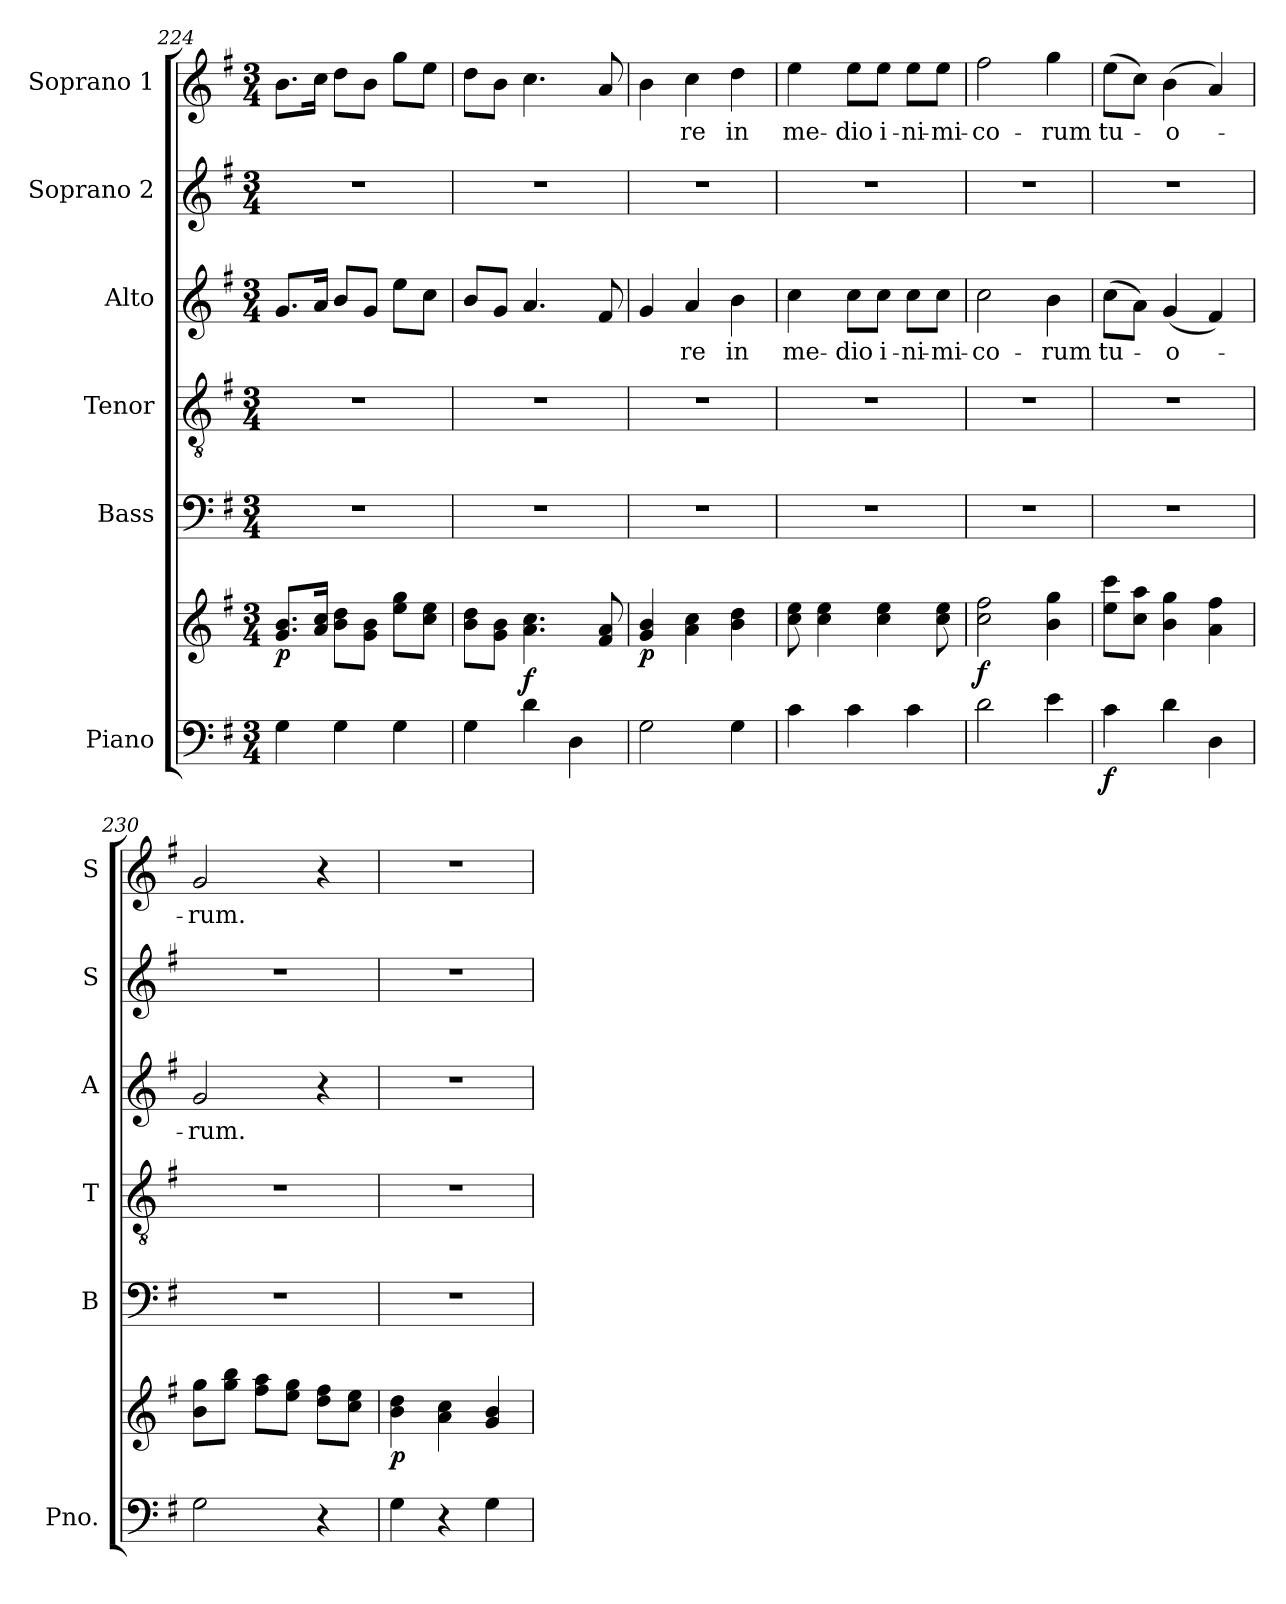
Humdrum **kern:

**kern	**kern	**dynam	**kern	**kern	**kern	**text	**kern	**kern	**text
*part6	*part6	*part6	*part5	*part4	*part3	*part3	*part2	*part1	*part1
*staff7	*staff6	*staff6/7	*staff5	*staff4	*staff3	*staff3	*staff2	*staff1	*staff1
*I"Piano	*	*	*I"Bass	*I"Tenor	*I"Alto	*	*I"Soprano 2	*I"Soprano 1	*
*I'Pno.	*	*	*I'B	*I'T	*I'A	*	*I'S	*I'S	*
*clefF4	*clefG2	*	*clefF4	*clefGv2	*clefG2	*	*clefG2	*clefG2	*
*k[f#]	*k[f#]	*	*k[f#]	*k[f#]	*k[f#]	*	*k[f#]	*k[f#]	*
*G:	*G:	*	*G:	*G:	*G:	*	*G:	*G:	*
*M3/4	*M3/4	*	*M3/4	*M3/4	*M3/4	*	*M3/4	*M3/4	*
=224	=224	=224	=224	=224	=224	=224	=224	=224	=224
!	!	!LO:DY:b	!	!	!	!	!	!	!
4G\	8.g/ 8.b/L	p	2.r	2.r	8.g/L	.	2.r	8.b\L	.
.	16a/ 16cc/Jk	.	.	.	16a/Jk	.	.	16cc\Jk	.
4G\	8b\ 8dd\L	.	.	.	8b/L	.	.	8dd\L	.
.	8g\ 8b\J	.	.	.	8g/J	.	.	8b\J	.
4G\	8ee\ 8gg\L	.	.	.	8ee\L	.	.	8gg\L	.
.	8cc\ 8ee\J	.	.	.	8cc\J	.	.	8ee\J	.
=225	=225	=225	=225	=225	=225	=225	=225	=225	=225
4G\	8b\ 8dd\L	.	2.r	2.r	8b/L	.	2.r	8dd\L	.
.	8g\ 8b\J	.	.	.	8g/J	.	.	8b\J	.
!	!	!LO:DY:b	!	!	!	!	!	!	!
4d\	4.a\ 4.cc\	f	.	.	4.a/	.	.	4.cc\	.
4D\	.	.	.	.	.	.	.	.	.
.	8f#/ 8a/	.	.	.	8f#/	.	.	8a/	.
=226	=226	=226	=226	=226	=226	=226	=226	=226	=226
!	!	!LO:DY:b	!	!	!	!	!	!	!
2G\	4g/ 4b/	p	2.r	2.r	4g/	.	2.r	4b\	.
!	!	!	!	!	!	!LO:LY:b	!	!	!LO:LY:b
.	4a\ 4cc\	.	.	.	4a/	-re	.	4cc\	-re
!	!	!	!	!	!	!LO:LY:b	!	!	!LO:LY:b
4G\	4b\ 4dd\	.	.	.	4b\	in	.	4dd\	in
!!LO:PB:g=z
=227	=227	=227	=227	=227	=227	=227	=227	=227	=227
!	!	!	!	!	!	!LO:LY:b	!	!	!LO:LY:b
4c\	8cc\ 8ee\	.	2.r	2.r	4cc\	me-	2.r	4ee\	me-
.	4cc\ 4ee\	.	.	.	.	.	.	.	.
!	!	!	!	!	!	!LO:LY:b	!	!	!LO:LY:b
4c\	.	.	.	.	8cc\L	-dio	.	8ee\L	-dio
!	!	!	!	!	!	!LO:LY:b	!	!	!LO:LY:b
.	4cc\ 4ee\	.	.	.	8cc\J	i-	.	8ee\J	i-
!	!	!	!	!	!	!LO:LY:b	!	!	!LO:LY:b
4c\	.	.	.	.	8cc\L	-ni-	.	8ee\L	-ni-
!	!	!	!	!	!	!LO:LY:b	!	!	!LO:LY:b
.	8cc\ 8ee\	.	.	.	8cc\J	-mi-	.	8ee\J	-mi-
=228	=228	=228	=228	=228	=228	=228	=228	=228	=228
!	!	!LO:DY:b	!	!	!	!LO:LY:b	!	!	!LO:LY:b
2d\	2cc\ 2ff#\	f	2.r	2.r	2cc\	-co-	2.r	2ff#\	-co-
!	!	!	!	!	!	!LO:LY:b	!	!	!LO:LY:b
4e\	4b\ 4gg\	.	.	.	4b\	-rum	.	4gg\	-rum
=229	=229	=229	=229	=229	=229	=229	=229	=229	=229
!	!	!LO:DY:b=2	!	!	!	!LO:LY:b	!	!	!LO:LY:b
4c\	8ee\ 8ccc\L	f	2.r	2.r	(8cc\L	tu-	2.r	(8ee\L	tu-
.	8cc\ 8aa\J	.	.	.	8a\J)	.	.	8cc\J)	.
!	!	!	!	!	!	!LO:LY:b	!	!	!LO:LY:b
4d\	4b\ 4gg\	.	.	.	(<4g/	-o-	.	(4b\	-o-
4D\	4a\ 4ff#\	.	.	.	4f#/)	.	.	4a/)	.
=230	=230	=230	=230	=230	=230	=230	=230	=230	=230
!	!	!	!	!	!	!LO:LY:b	!	!	!LO:LY:b
2G\	8b\ 8gg\L	.	2.r	2.r	2g/	-rum.	2.r	2g/	-rum.
.	8gg\ 8bb\J	.	.	.	.	.	.	.	.
.	8ff#\ 8aa\L	.	.	.	.	.	.	.	.
.	8ee\ 8gg\J	.	.	.	.	.	.	.	.
4r	8dd\ 8ff#\L	.	.	.	4r	.	.	4r	.
.	8cc\ 8ee\J	.	.	.	.	.	.	.	.
!!LO:LB:g=z
=231	=231	=231	=231	=231	=231	=231	=231	=231	=231
!	!	!LO:DY:b	!	!	!	!	!	!	!
4G\	4b\ 4dd\	p	2.r	2.r	2.r	.	2.r	2.r	.
4r	4a\ 4cc\	.	.	.	.	.	.	.	.
4G\	4g/ 4b/	.	.	.	.	.	.	.	.
=	=	=	=	=	=	=	=	=	=
*-	*-	*-	*-	*-	*-	*-	*-	*-	*-
